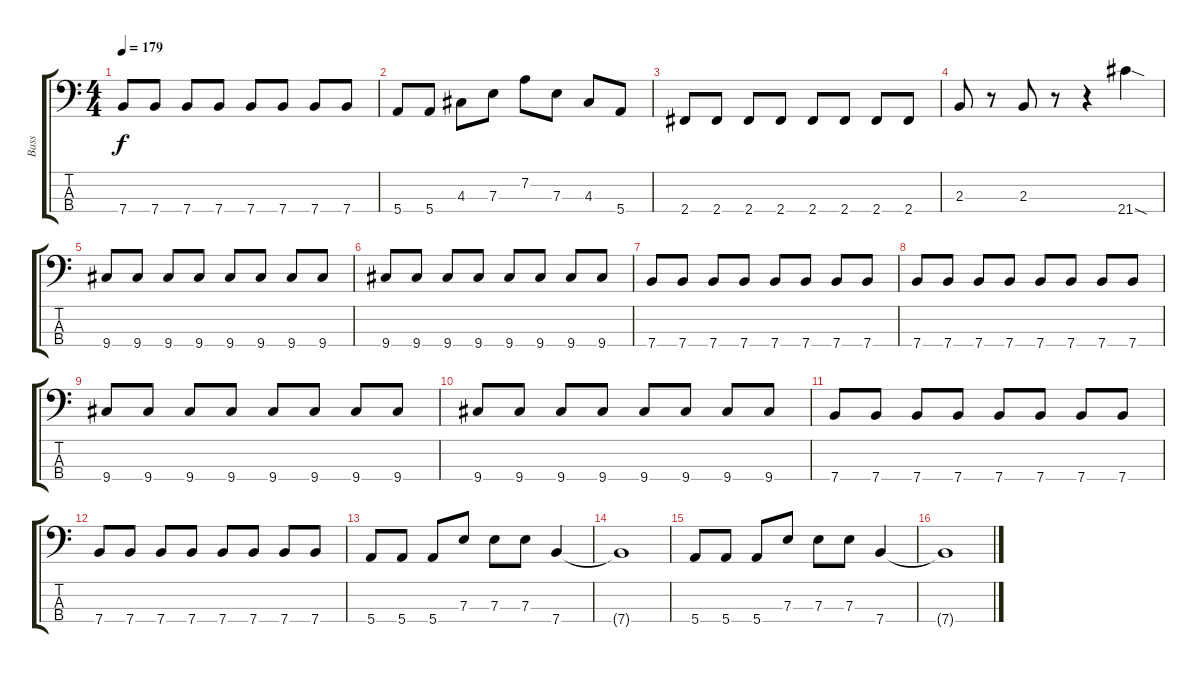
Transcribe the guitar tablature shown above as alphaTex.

\track ("Bass" "Bass") {instrument electricbassfinger}
\staff {score tabs}
\tuning (G2 D2 A1 E1) {hide}
\ts (4 4)
\tempo 179
\clef f4
\ks c
7.4.8{dy f} 7.4.8 7.4.8 7.4.8 7.4.8 7.4.8 7.4.8 7.4.8 |
5.4.8 5.4.8 4.3.8 7.3.8 7.2.8 7.3.8 4.3.8 5.4.8 |
2.4.8 2.4.8 2.4.8 2.4.8 2.4.8 2.4.8 2.4.8 2.4.8 |
2.3.8 r.8 2.3.8 r.8 r.4 21.4{sod}.4 |
9.4.8 9.4.8 9.4.8 9.4.8 9.4.8 9.4.8 9.4.8 9.4.8 |
9.4.8 9.4.8 9.4.8 9.4.8 9.4.8 9.4.8 9.4.8 9.4.8 |
7.4.8 7.4.8 7.4.8 7.4.8 7.4.8 7.4.8 7.4.8 7.4.8 |
7.4.8 7.4.8 7.4.8 7.4.8 7.4.8 7.4.8 7.4.8 7.4.8 |
9.4.8 9.4.8 9.4.8 9.4.8 9.4.8 9.4.8 9.4.8 9.4.8 |
9.4.8 9.4.8 9.4.8 9.4.8 9.4.8 9.4.8 9.4.8 9.4.8 |
7.4.8 7.4.8 7.4.8 7.4.8 7.4.8 7.4.8 7.4.8 7.4.8 |
7.4.8 7.4.8 7.4.8 7.4.8 7.4.8 7.4.8 7.4.8 7.4.8 |
5.4.8 5.4.8 5.4.8 7.3.8 7.3.8 7.3.8 7.4.4 |
7.4{t}.1 |
5.4.8 5.4.8 5.4.8 7.3.8 7.3.8 7.3.8 7.4.4 |
7.4{t}.1
